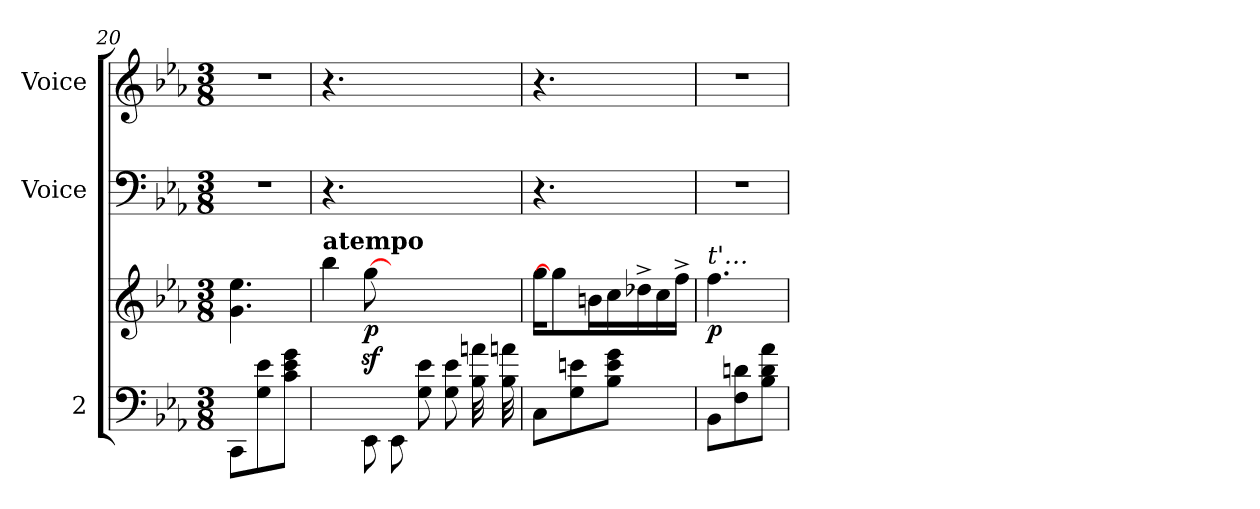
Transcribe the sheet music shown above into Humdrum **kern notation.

**kern	**kern	**dynam	**kern	**kern
*part3	*part3	*part3	*part2	*part1
*staff4	*staff3	*staff3/4	*staff2	*staff1
*I"2	*	*	*I"Voice	*I"Voice
*I'2	*	*	*I'Voice	*I'Voice
*clefF4	*clefG2	*	*clefF4	*clefG2
*k[b-e-a-]	*k[b-e-a-]	*	*k[b-e-a-]	*k[b-e-a-]
*M3/8	*M3/8	*	*M3/8	*M3/8
=20	=20	=20	=20	=20
8CC\L	4.g\ 4.ee-\	.	4.r	4.r
8G\ 8e-\	.	.	.	.
8c\ 8e-\ 8g\J	.	.	.	.
!!LO:LB:g=z
=21	=21	=21	=21	=21
!	!LO:TX:a:B:t=atempo	!	!	!
4ryy	4bb-\	.	4.r	4.r
!	!	!LO:DY:b	!	!
8EE-\L	[8ggz<\	p	.	.
8EE-\L	4..ryy	.	4..ryy	4..ryy
8G\ 8e-\	.	.	.	.
8G\ 8e-\	.	.	.	.
(>32B-\ 32an\JLL	.	.	.	.
32B-\ 32an\JLL	.	.	.	.
=22	=22	=22	=22	=22
8C\L	16gg\LL	.	4.r	4.r
.	8gg\]	.	.	.
8G\ 8en\	.	.	.	.
.	16bn\	.	.	.
8B-\ 8e\ 8g\J	16cc\	.	.	.
.	16dd-X^>\	.	.	.
8ryy	16cc\)	.	8ryy	8ryy
.	16ff^>\JJ	.	.	.
!!LO:LB:g=z
=23	=23	=23	=23	=23
!	!LO:TX:a:i:t=t'…	!	!	!
!	!	!LO:DY:b	!	!
8BB-\L	4.ff\	p	4.r	4.r
8F\ 8dn\	.	.	.	.
8B-\ 8d\ 8a-\J	.	.	.	.
=	=	=	=	=
*-	*-	*-	*-	*-
